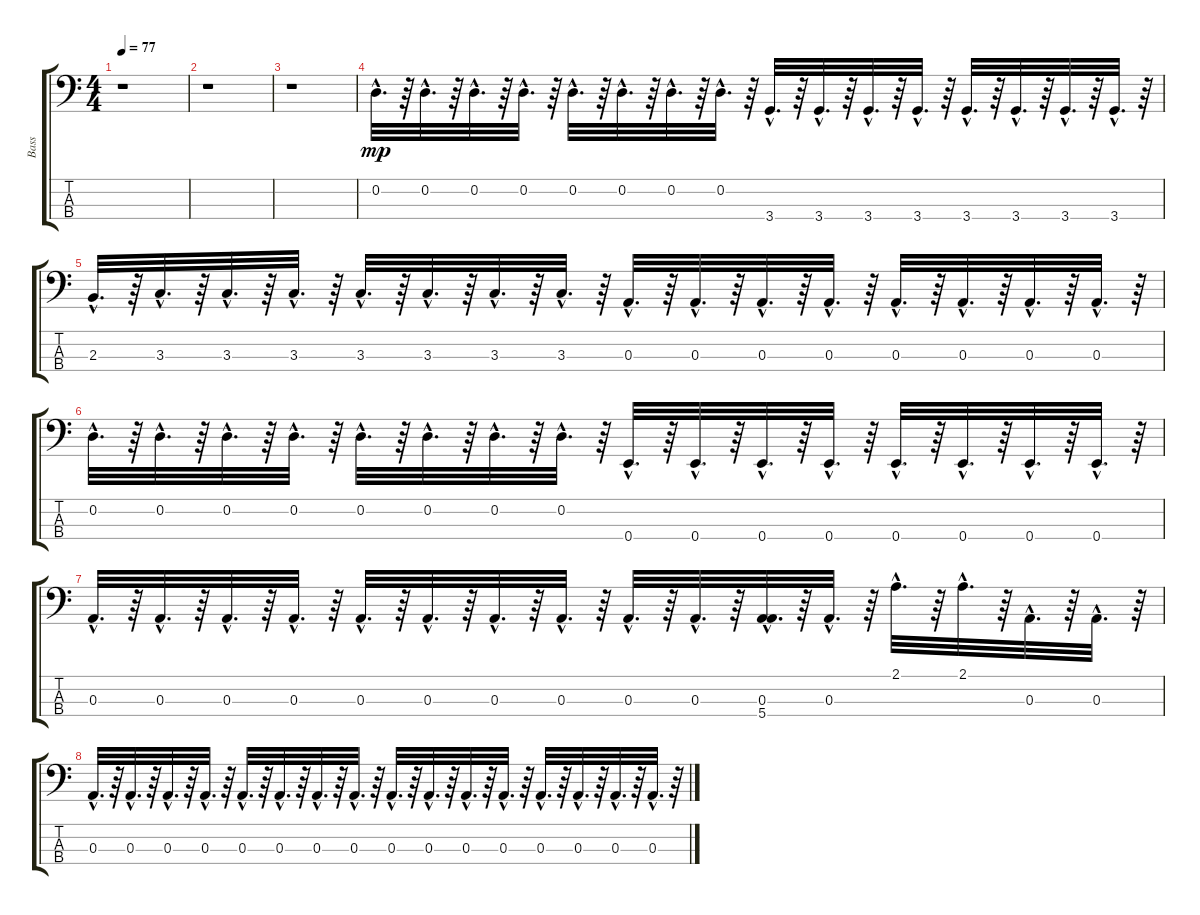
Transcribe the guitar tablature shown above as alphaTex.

\track ("Bass" "Bass") {instrument electricbasspick}
\staff {score tabs}
\tuning (G2 D2 A1 E1) {hide}
\ts (4 4)
\tempo 77
\clef f4
\ks c
r.1{dy mp instrument electricbasspick} |
r.1 |
r.1 |
0.2{hac}.32{d} r.64 0.2{hac}.32{d} r.64 0.2{hac}.32{d} r.64 0.2{hac}.32{d} r.64 0.2{hac}.32{d} r.64 0.2{hac}.32{d} r.64 0.2{hac}.32{d} r.64 0.2{hac}.32{d} r.64 3.4{hac}.32{d} r.64 3.4{hac}.32{d} r.64 3.4{hac}.32{d} r.64 3.4{hac}.32{d} r.64 3.4{hac}.32{d} r.64 3.4{hac}.32{d} r.64 3.4{hac}.32{d} r.64 3.4{hac}.32{d} r.64 |
2.3{hac}.32{d} r.64 3.3{hac}.32{d} r.64 3.3{hac}.32{d} r.64 3.3{hac}.32{d} r.64 3.3{hac}.32{d} r.64 3.3{hac}.32{d} r.64 3.3{hac}.32{d} r.64 3.3{hac}.32{d} r.64 0.3{hac}.32{d} r.64 0.3{hac}.32{d} r.64 0.3{hac}.32{d} r.64 0.3{hac}.32{d} r.64 0.3{hac}.32{d} r.64 0.3{hac}.32{d} r.64 0.3{hac}.32{d} r.64 0.3{hac}.32{d} r.64 |
0.2{hac}.32{d} r.64 0.2{hac}.32{d} r.64 0.2{hac}.32{d} r.64 0.2{hac}.32{d} r.64 0.2{hac}.32{d} r.64 0.2{hac}.32{d} r.64 0.2{hac}.32{d} r.64 0.2{hac}.32{d} r.64 0.4{hac}.32{d} r.64 0.4{hac}.32{d} r.64 0.4{hac}.32{d} r.64 0.4{hac}.32{d} r.64 0.4{hac}.32{d} r.64 0.4{hac}.32{d} r.64 0.4{hac}.32{d} r.64 0.4{hac}.32{d} r.64 |
0.3{hac}.32{d} r.64 0.3{hac}.32{d} r.64 0.3{hac}.32{d} r.64 0.3{hac}.32{d} r.64 0.3{hac}.32{d} r.64 0.3{hac}.32{d} r.64 0.3{hac}.32{d} r.64 0.3{hac}.32{d} r.64 0.3{hac}.32{d} r.64 0.3{hac}.32{d} r.64 (0.3{hac} 5.4{hac}).32{d} r.64 0.3{hac}.32{d} r.64 2.1{hac}.32{d} r.64 2.1{hac}.32{d} r.64 0.3{hac}.32{d} r.64 0.3{hac}.32{d} r.64 |
0.3{hac}.32{d} r.64 0.3{hac}.32{d} r.64 0.3{hac}.32{d} r.64 0.3{hac}.32{d} r.64 0.3{hac}.32{d} r.64 0.3{hac}.32{d} r.64 0.3{hac}.32{d} r.64 0.3{hac}.32{d} r.64 0.3{hac}.32{d} r.64 0.3{hac}.32{d} r.64 0.3{hac}.32{d} r.64 0.3{hac}.32{d} r.64 0.3{hac}.32{d} r.64 0.3{hac}.32{d} r.64 0.3{hac}.32{d} r.64 0.3{hac}.32{d} r.64
